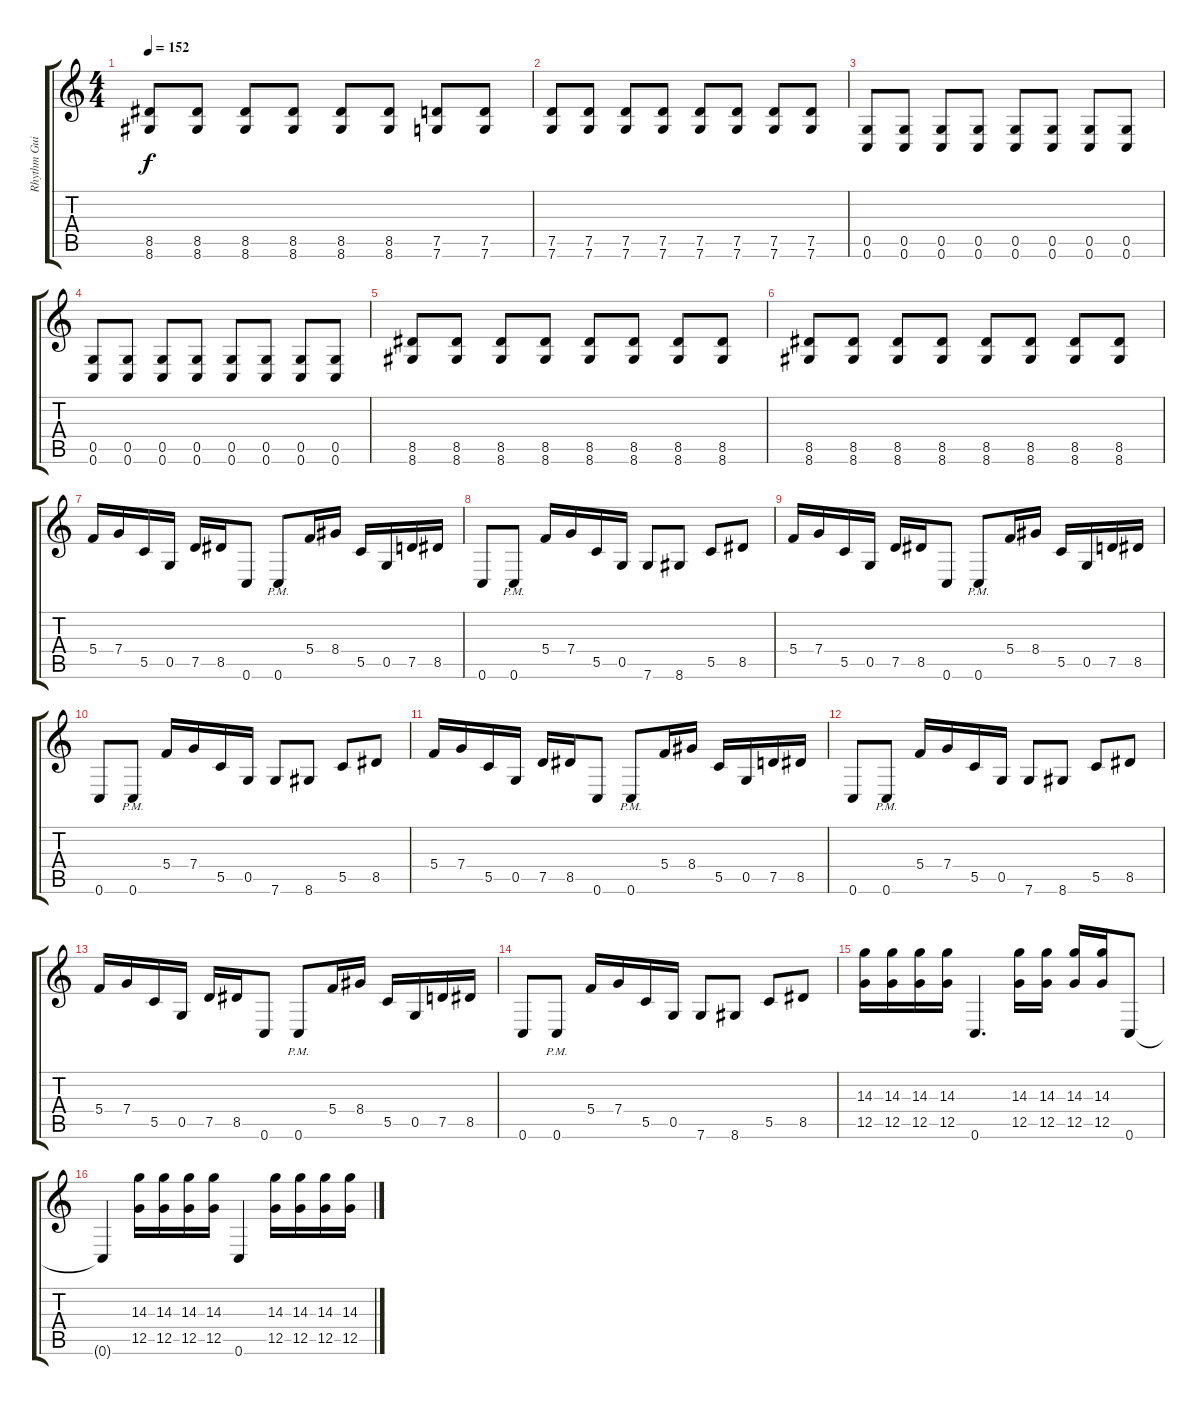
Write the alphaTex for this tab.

\track ("Rhythm Guitar 2" "Rhythm Gui") {instrument distortionguitar}
\staff {score tabs}
\tuning (D4 A3 F3 C3 G2 C2) {hide}
\ts (4 4)
\tempo 152
\clef g2
\ks c
(8.5 8.6).8{dy f} (8.5 8.6).8 (8.5 8.6).8 (8.5 8.6).8 (8.5 8.6).8 (8.5 8.6).8 (7.5 7.6).8 (7.5 7.6).8 |
(7.5 7.6).8 (7.5 7.6).8 (7.5 7.6).8 (7.5 7.6).8 (7.5 7.6).8 (7.5 7.6).8 (7.5 7.6).8 (7.5 7.6).8 |
(0.5 0.6).8 (0.5 0.6).8 (0.5 0.6).8 (0.5 0.6).8 (0.5 0.6).8 (0.5 0.6).8 (0.5 0.6).8 (0.5 0.6).8 |
(0.5 0.6).8 (0.5 0.6).8 (0.5 0.6).8 (0.5 0.6).8 (0.5 0.6).8 (0.5 0.6).8 (0.5 0.6).8 (0.5 0.6).8 |
(8.5 8.6).8 (8.5 8.6).8 (8.5 8.6).8 (8.5 8.6).8 (8.5 8.6).8 (8.5 8.6).8 (8.5 8.6).8 (8.5 8.6).8 |
(8.5 8.6).8 (8.5 8.6).8 (8.5 8.6).8 (8.5 8.6).8 (8.5 8.6).8 (8.5 8.6).8 (8.5 8.6).8 (8.5 8.6).8 |
5.4.16 7.4.16 5.5.16 0.5.16 7.5.16 8.5.16 0.6.8 0.6{pm}.8 5.4.16 8.4.16 5.5.16 0.5.16 7.5.16 8.5.16 |
0.6.8 0.6{pm}.8 5.4.16 7.4.16 5.5.16 0.5.16 7.6.8 8.6.8 5.5.8 8.5.8 |
5.4.16 7.4.16 5.5.16 0.5.16 7.5.16 8.5.16 0.6.8 0.6{pm}.8 5.4.16 8.4.16 5.5.16 0.5.16 7.5.16 8.5.16 |
0.6.8 0.6{pm}.8 5.4.16 7.4.16 5.5.16 0.5.16 7.6.8 8.6.8 5.5.8 8.5.8 |
5.4.16 7.4.16 5.5.16 0.5.16 7.5.16 8.5.16 0.6.8 0.6{pm}.8 5.4.16 8.4.16 5.5.16 0.5.16 7.5.16 8.5.16 |
0.6.8 0.6{pm}.8 5.4.16 7.4.16 5.5.16 0.5.16 7.6.8 8.6.8 5.5.8 8.5.8 |
5.4.16 7.4.16 5.5.16 0.5.16 7.5.16 8.5.16 0.6.8 0.6{pm}.8 5.4.16 8.4.16 5.5.16 0.5.16 7.5.16 8.5.16 |
0.6.8 0.6{pm}.8 5.4.16 7.4.16 5.5.16 0.5.16 7.6.8 8.6.8 5.5.8 8.5.8 |
(14.3 12.5).16 (14.3 12.5).16 (14.3 12.5).16 (14.3 12.5).16 0.6.4{d} (14.3 12.5).16 (14.3 12.5).16 (14.3 12.5).16 (14.3 12.5).16 0.6.8 |
0.6{t}.4 (14.3 12.5).16 (14.3 12.5).16 (14.3 12.5).16 (14.3 12.5).16 0.6.4 (14.3 12.5).16 (14.3 12.5).16 (14.3 12.5).16 (14.3 12.5).16
